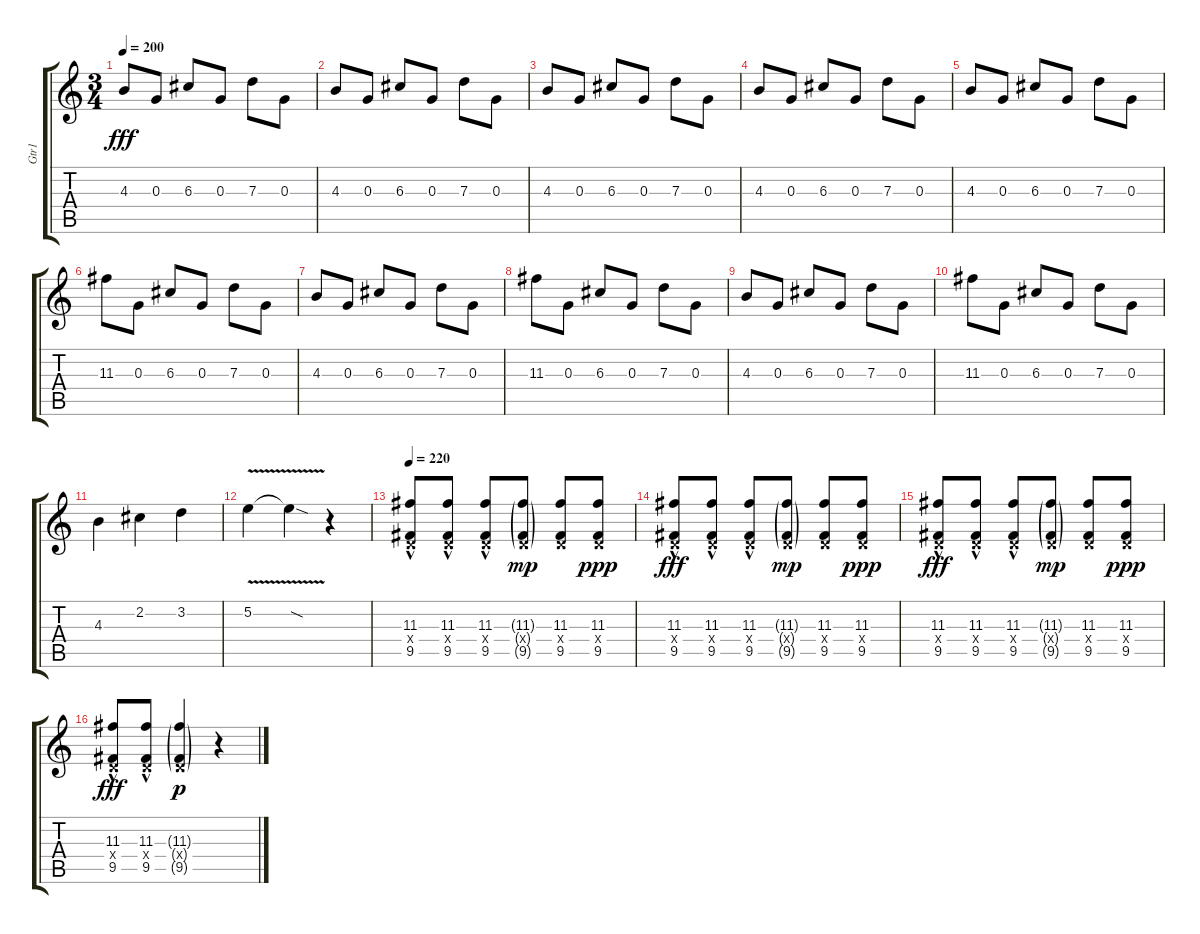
\track ("Gtr1" "Gtr1") {instrument electricguitarjazz}
\staff {score tabs}
\tuning (E4 B3 G3 D3 A2 D2) {hide}
\ts (3 4)
\tempo 200
\clef g2
\ks c
4.3.8{dy fff instrument distortionguitar} 0.3.8 6.3.8 0.3.8 7.3.8 0.3.8 |
4.3.8 0.3.8 6.3.8 0.3.8 7.3.8 0.3.8 |
4.3.8 0.3.8 6.3.8 0.3.8 7.3.8 0.3.8 |
4.3.8 0.3.8 6.3.8 0.3.8 7.3.8 0.3.8 |
4.3.8 0.3.8 6.3.8 0.3.8 7.3.8 0.3.8 |
11.3.8 0.3.8 6.3.8 0.3.8 7.3.8 0.3.8 |
4.3.8 0.3.8 6.3.8 0.3.8 7.3.8 0.3.8 |
11.3.8 0.3.8 6.3.8 0.3.8 7.3.8 0.3.8 |
4.3.8 0.3.8 6.3.8 0.3.8 7.3.8 0.3.8 |
11.3.8 0.3.8 6.3.8 0.3.8 7.3.8 0.3.8 |
4.3.4 2.2.4 3.2.4 |
5.2{v}.4 5.2{sod t}.4 r.4 |
\tempo 220
(11.3 0.4{x} 9.5{hac}).8 (11.3 0.4{x} 9.5{hac}).8 (11.3 0.4{x} 9.5{hac}).8 (11.3{g} 0.4{g x} 9.5{g}).8{dy mp} (11.3 0.4{x} 9.5).8 (11.3 0.4{x} 9.5).8{dy ppp} |
(11.3 0.4{x} 9.5{hac}).8{dy fff} (11.3 0.4{x} 9.5{hac}).8 (11.3 0.4{x} 9.5{hac}).8 (11.3{g} 0.4{g x} 9.5{g}).8{dy mp} (11.3 0.4{x} 9.5).8 (11.3 0.4{x} 9.5).8{dy ppp} |
(11.3 0.4{x} 9.5{hac}).8{dy fff} (11.3 0.4{x} 9.5{hac}).8 (11.3 0.4{x} 9.5{hac}).8 (11.3{g} 0.4{g x} 9.5{g}).8{dy mp} (11.3 0.4{x} 9.5).8 (11.3 0.4{x} 9.5).8{dy ppp} |
(11.3 0.4{x} 9.5{hac}).8{dy fff} (11.3 0.4{x} 9.5{hac}).8 (11.3{g} 0.4{g x} 9.5{g}).4{dy p} r.4
